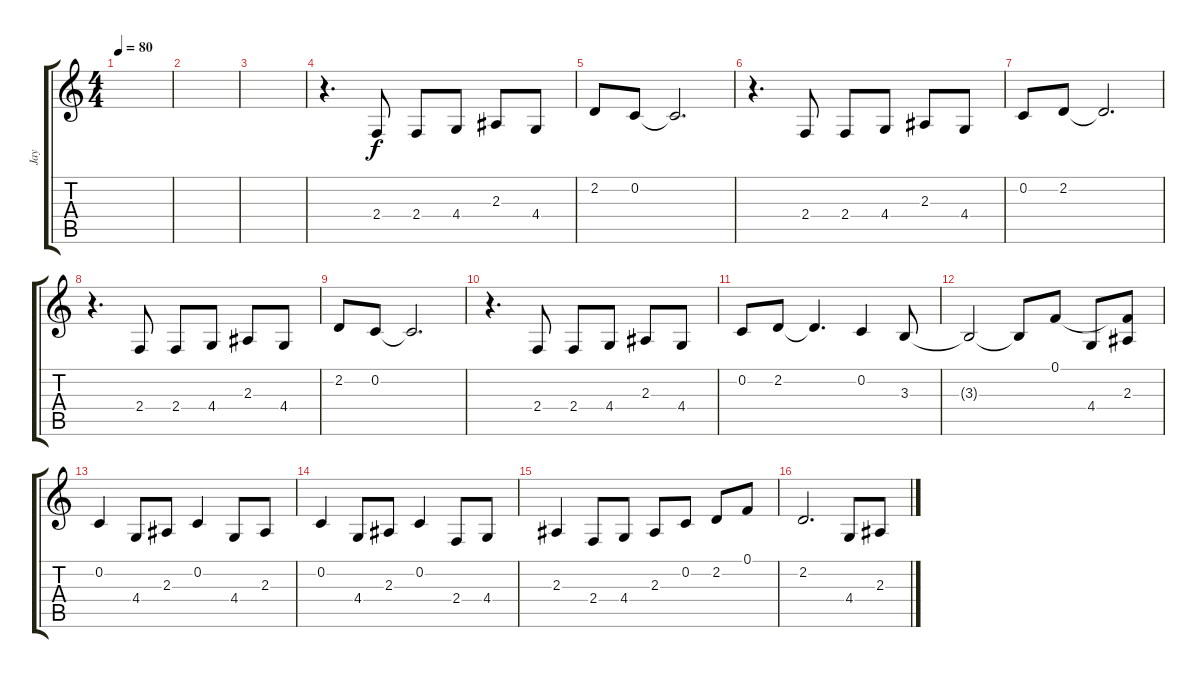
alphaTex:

\track ("Jay" "Jay") {instrument voiceoohs}
\staff {score tabs}
\tuning (F4 C4 Ab3 Eb3 Bb2 F2) {hide}
\ts (4 4)
\tempo 80
\clef g2
\ks c
|
|
|
r.4{d} 2.4.8 2.4.8 4.4.8 2.3.8 4.4.8 |
2.2.8 0.2.8 0.2{t}.2{d} |
r.4{d} 2.4.8 2.4.8 4.4.8 2.3.8 4.4.8 |
0.2.8 2.2.8 2.2{t}.2{d} |
r.4{d} 2.4.8 2.4.8 4.4.8 2.3.8 4.4.8 |
2.2.8 0.2.8 0.2{t}.2{d} |
r.4{d} 2.4.8 2.4.8 4.4.8 2.3.8 4.4.8 |
0.2.8 2.2.8 2.2{t}.4{d} 0.2.4 3.3.8 |
3.3{t}.2 3.3{t}.8 0.1.8 4.4.8 (0.1{t} 2.3).8 |
0.2.4 4.4.8 2.3.8 0.2.4 4.4.8 2.3.8 |
0.2.4 4.4.8 2.3.8 0.2.4 2.4.8 4.4.8 |
2.3.4 2.4.8 4.4.8 2.3.8 0.2.8 2.2.8 0.1.8 |
2.2.2{d} 4.4.8 2.3.8
